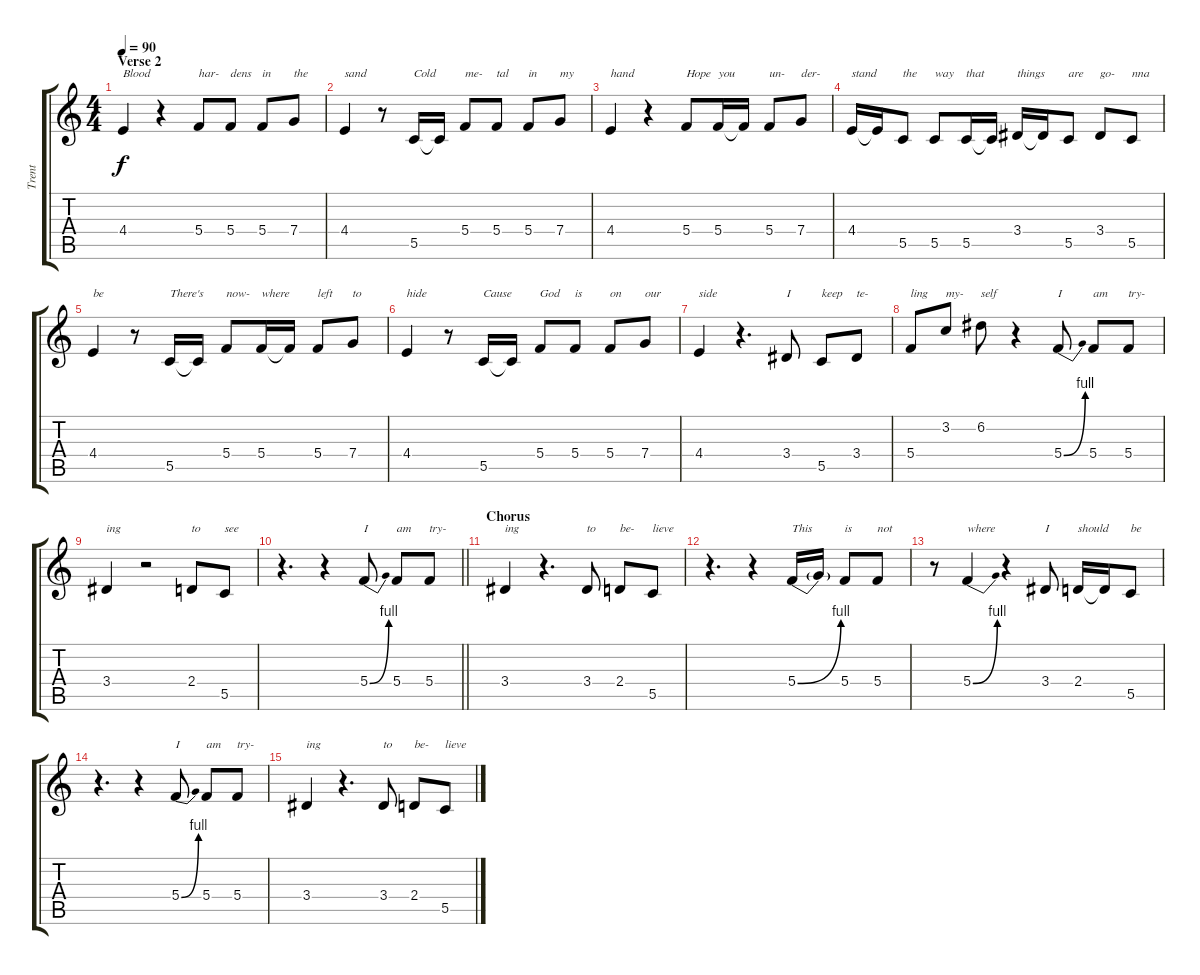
\track ("Trent" "Trent") {instrument electricguitarjazz}
\staff {score tabs}
\tuning (D4 A3 F3 C3 G2 C2) {hide}
\ts (4 4)
\section ("" "Verse 2")
\tempo 90
\clef g2
\ks c
4.4.4{txt "Blood" dy f} r.4 5.4.8{txt "har-"} 5.4.8{txt "dens"} 5.4.8{txt "in"} 7.4.8{txt "the"} |
4.4.4{txt "sand"} r.8 5.5.16{txt "Cold"} 5.5{t}.16 5.4.8{txt "me-"} 5.4.8{txt "tal"} 5.4.8{txt "in"} 7.4.8{txt "my"} |
4.4.4{txt "hand"} r.4 5.4.8{txt "Hope"} 5.4.16{txt "you"} 5.4{t}.16 5.4.8{txt "un-"} 7.4.8{txt "der-"} |
4.4.16{txt "stand"} 4.4{t}.16 5.5.8{txt "the"} 5.5.8{txt "way"} 5.5.16{txt "that"} 5.5{t}.16 3.4.16{txt "things"} 3.4{t}.16 5.5.8{txt "are"} 3.4.8{txt "go-"} 5.5.8{txt "nna"} |
4.4.4{txt "be"} r.8 5.5.16{txt "There's"} 5.5{t}.16 5.4.8{txt "now-"} 5.4.16{txt "where"} 5.4{t}.16 5.4.8{txt "left"} 7.4.8{txt "to"} |
4.4.4{txt "hide"} r.8 5.5.16{txt "Cause"} 5.5{t}.16 5.4.8{txt "God"} 5.4.8{txt "is"} 5.4.8{txt "on"} 7.4.8{txt "our"} |
4.4.4{txt "side"} r.4{d} 3.4.8{txt "I"} 5.5.8{txt "keep"} 3.4.8{txt "te-"} |
5.4.8{txt "ling"} 3.2.8{txt "my-"} 6.2.8{txt "self"} r.4 5.4{be (bend 0 0 60 4)}.8{txt "I"} 5.4.8{txt "am"} 5.4.8{txt "try-"} |
3.4.4{txt "ing"} r.2 2.4.8{txt "to"} 5.5.8{txt "see"} |
\barLineRight lightlight
r.4{d} r.4 5.4{be (bend 0 0 60 4)}.8{txt "I"} 5.4.8{txt "am"} 5.4.8{txt "try-"} |
\section ("" "Chorus")
3.4.4{txt "ing"} r.4{d} 3.4.8{txt "to"} 2.4.8{txt "be-"} 5.5.8{txt "lieve"} |
r.4{d} r.4 5.4{be (bend 0 0 60 4)}.16{txt "This"} 5.4{t}.16 5.4.8{txt "is"} 5.4.8{txt "not"} |
r.8 5.4{be (bend 0 0 60 4)}.4{txt "where"} r.4 3.4.8{txt "I"} 2.4.16{txt "should"} 2.4{t}.16 5.5.8{txt "be"} |
r.4{d} r.4 5.4{be (bend 0 0 60 4)}.8{txt "I"} 5.4.8{txt "am"} 5.4.8{txt "try-"} |
3.4.4{txt "ing"} r.4{d} 3.4.8{txt "to"} 2.4.8{txt "be-"} 5.5.8{txt "lieve"}
